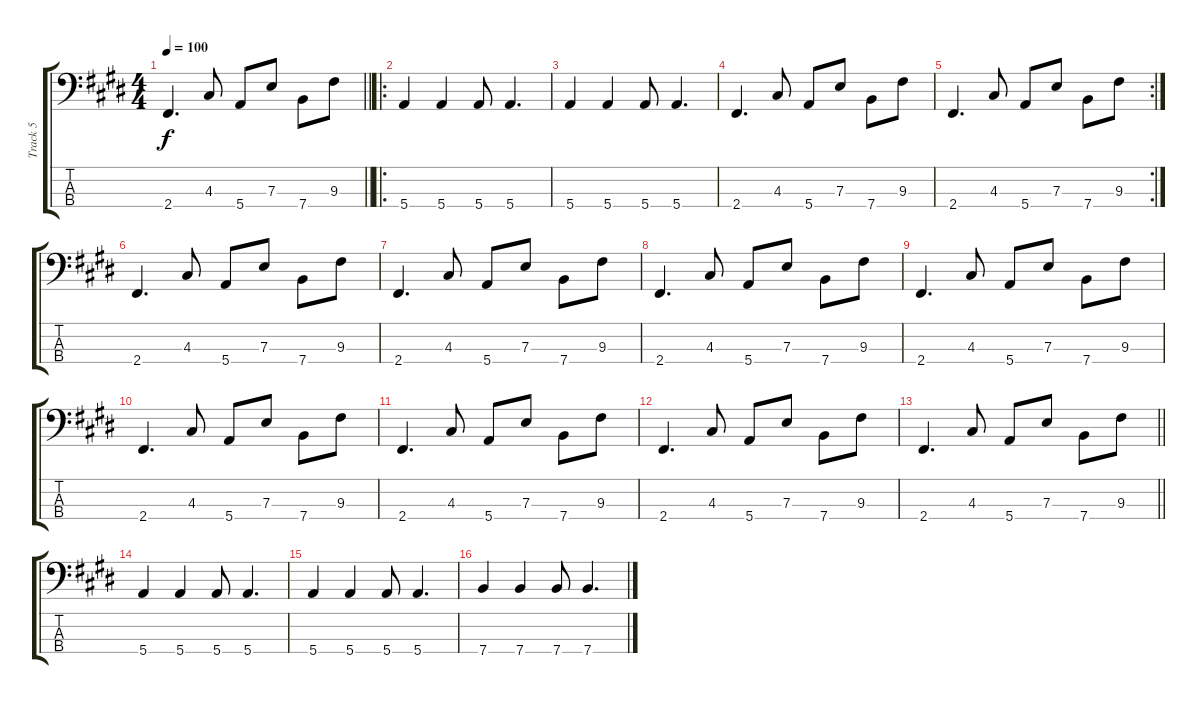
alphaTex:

\track ("Track 5" "Track 5") {instrument electricbassfinger}
\staff {score tabs}
\tuning (G2 D2 A1 E1) {hide}
\ts (4 4)
\tempo 100
\clef f4
\barLineRight lightlight
\ks e
2.4.4{d dy f} 4.3.8 5.4.8 7.3.8 7.4.8 9.3.8 |
\ro
5.4.4 5.4.4 5.4.8 5.4.4{d} |
5.4.4 5.4.4 5.4.8 5.4.4{d} |
2.4.4{d} 4.3.8 5.4.8 7.3.8 7.4.8 9.3.8 |
\rc 2
2.4.4{d} 4.3.8 5.4.8 7.3.8 7.4.8 9.3.8 |
2.4.4{d} 4.3.8 5.4.8 7.3.8 7.4.8 9.3.8 |
2.4.4{d} 4.3.8 5.4.8 7.3.8 7.4.8 9.3.8 |
2.4.4{d} 4.3.8 5.4.8 7.3.8 7.4.8 9.3.8 |
2.4.4{d} 4.3.8 5.4.8 7.3.8 7.4.8 9.3.8 |
2.4.4{d} 4.3.8 5.4.8 7.3.8 7.4.8 9.3.8 |
2.4.4{d} 4.3.8 5.4.8 7.3.8 7.4.8 9.3.8 |
2.4.4{d} 4.3.8 5.4.8 7.3.8 7.4.8 9.3.8 |
\barLineRight lightlight
2.4.4{d} 4.3.8 5.4.8 7.3.8 7.4.8 9.3.8 |
5.4.4 5.4.4 5.4.8 5.4.4{d} |
5.4.4 5.4.4 5.4.8 5.4.4{d} |
7.4.4 7.4.4 7.4.8 7.4.4{d}
